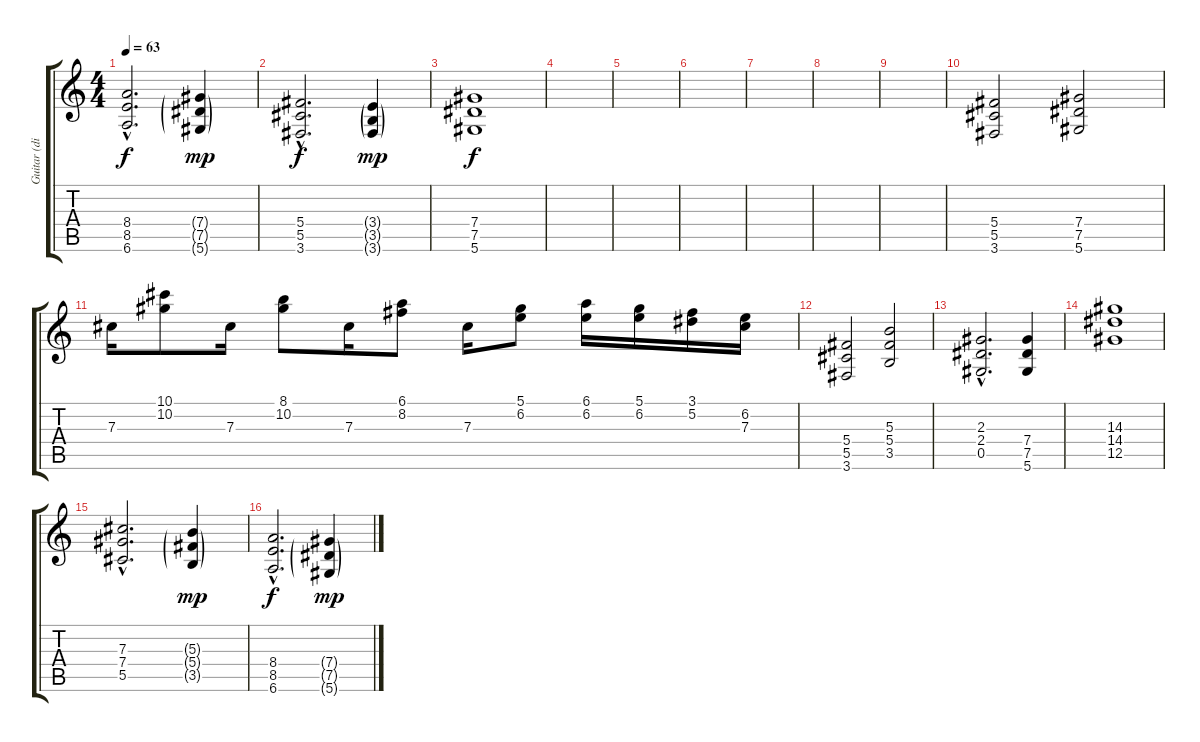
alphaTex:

\track ("Guitar (distortion)" "Guitar (di") {instrument overdrivenguitar}
\staff {score tabs}
\tuning (Eb4 Bb3 Gb3 Db3 Ab2 Eb2) {hide}
\ts (4 4)
\tempo 63
\clef g2
\ks c
(8.4{hac} 8.5{hac} 6.6{hac}).2{d dy f} (7.4{g} 7.5{g} 5.6{g}).4{dy mp} |
(5.4{hac} 5.5{hac} 3.6{hac}).2{d dy f} (3.4{g} 3.5{g} 3.6{g}).4{dy mp} |
(7.4 7.5 5.6).1{dy f} |
|
|
|
|
|
|
(5.4 5.5 3.6).2 (7.4 7.5 5.6).2 |
7.3.16 (10.1 10.2).8 7.3.16 (8.1 10.2).8 7.3.16 (6.1 8.2).8 7.3.16 (5.1 6.2).8 (6.1 6.2).16 (5.1 6.2).16 (3.1 5.2).16 (6.2 7.3).16 |
(5.4 5.5 3.6).2 (5.3 5.4 3.5).2 |
(2.3{hac} 2.4{hac} 0.5{hac}).2{d} (7.4 7.5 5.6).4 |
(14.3 14.4 12.5).1 |
(7.3{hac} 7.4{hac} 5.5{hac}).2{d} (5.3{g} 5.4{g} 3.5{g}).4{dy mp} |
(8.4{hac} 8.5{hac} 6.6{hac}).2{d dy f} (7.4{g} 7.5{g} 5.6{g}).4{dy mp}
